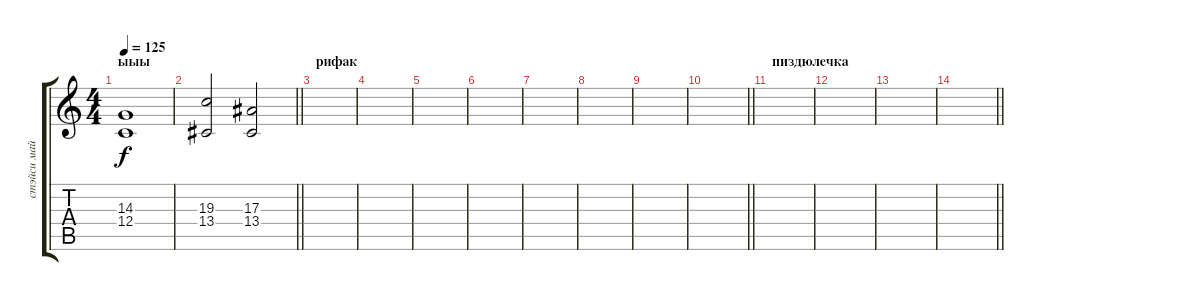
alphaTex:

\track ("стэйси майкл" "стэйси май") {instrument stringensemble1}
\staff {score tabs}
\tuning (D4 A3 F3 C3 G2 C2) {hide}
\ts (4 4)
\section ("" "ыыы")
\tempo 125
\clef g2
\ks c
(14.3 12.4).1{dy f} |
\barLineRight lightlight
(19.3 13.4).2 (17.3 13.4).2 |
\section ("" "рифак")
|
|
|
|
|
|
|
\barLineRight lightlight
|
\section ("" "пиздюлечка")
|
|
|
\barLineRight lightlight
